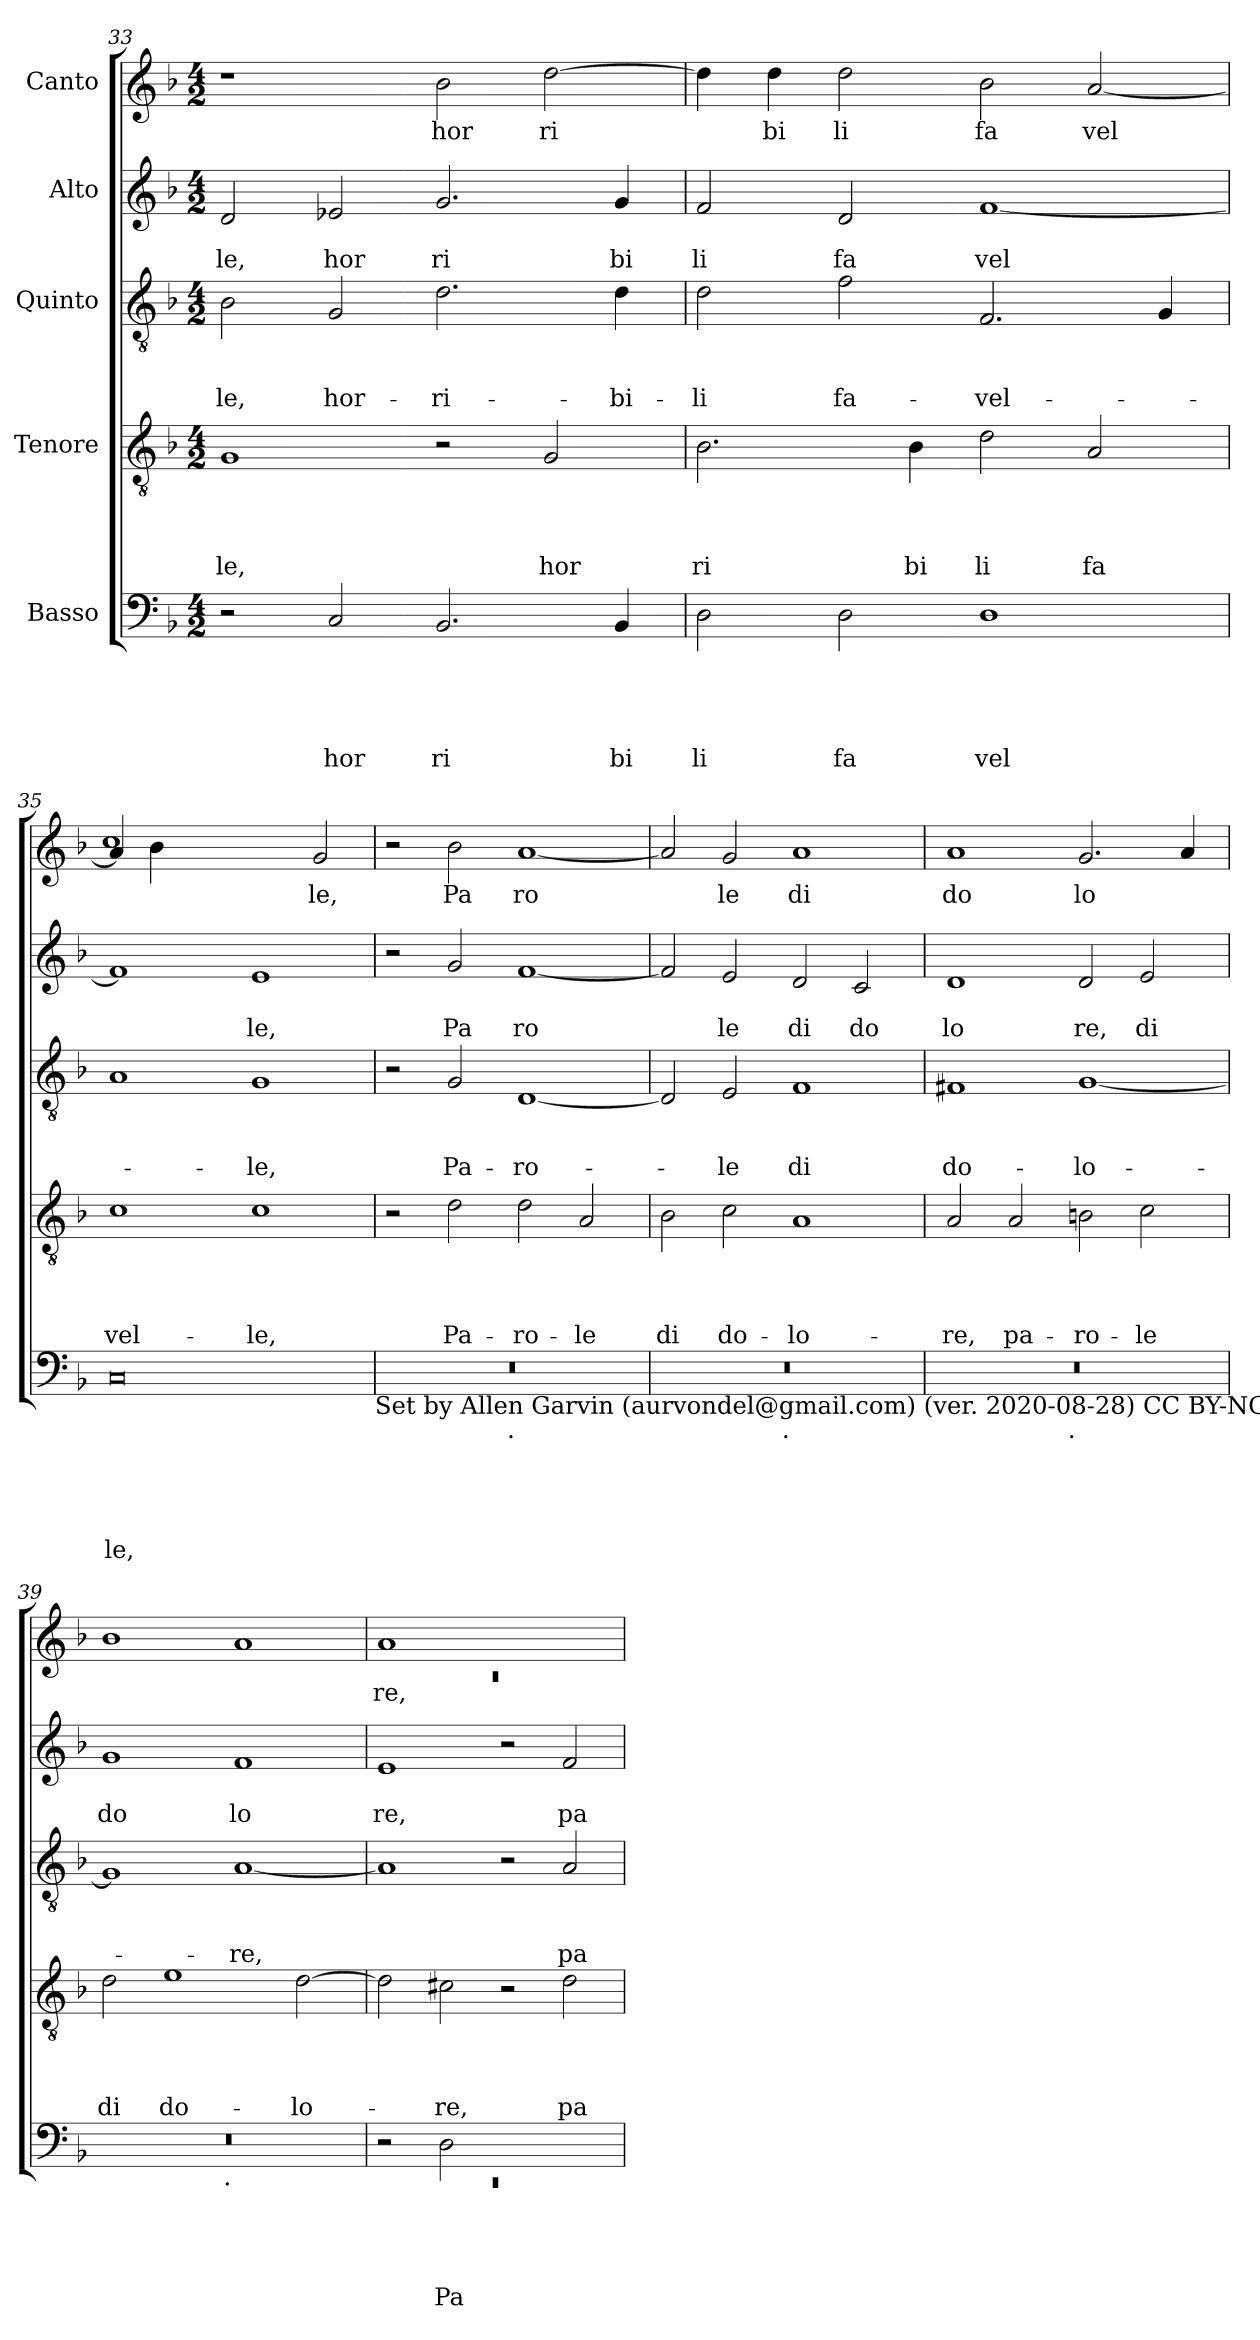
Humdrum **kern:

**kern	**text	**text	**text	**text	**text	**kern	**text	**text	**text	**text	**kern	**text	**text	**text	**kern	**text	**text	**kern	**text
*part5	*part5	*part5	*part5	*part5	*part5	*part4	*part4	*part4	*part4	*part4	*part3	*part3	*part3	*part3	*part2	*part2	*part2	*part1	*part1
*staff5	*staff5	*staff5	*staff5	*staff5	*staff5	*staff4	*staff4	*staff4	*staff4	*staff4	*staff3	*staff3	*staff3	*staff3	*staff2	*staff2	*staff2	*staff1	*staff1
*I"Basso	*	*	*	*	*	*I"Tenore	*	*	*	*	*I"Quinto	*	*	*	*I"Alto	*	*	*I"Canto	*
*clefF4	*	*	*	*	*	*clefGv2	*	*	*	*	*clefGv2	*	*	*	*clefG2	*	*	*clefG2	*
*k[b-]	*	*	*	*	*	*k[b-]	*	*	*	*	*k[b-]	*	*	*	*k[b-]	*	*	*k[b-]	*
*F:	*	*	*	*	*	*F:	*	*	*	*	*F:	*	*	*	*F:	*	*	*F:	*
*M4/2	*	*	*	*	*	*M4/2	*	*	*	*	*M4/2	*	*	*	*M4/2	*	*	*M4/2	*
=33	=33	=33	=33	=33	=33	=33	=33	=33	=33	=33	=33	=33	=33	=33	=33	=33	=33	=33	=33
!	!	!	!	!	!	!	!	!	!	!LO:LY:b	!	!	!	!LO:LY:b	!	!	!LO:LY:b	!	!
2r	.	.	.	.	.	1G	.	.	.	le,	2B-\	.	.	-le,	2d/	.	le,	1r	.
!	!	!	!	!	!LO:LY:b	!	!	!	!	!	!	!	!	!LO:LY:b	!	!	!LO:LY:b	!	!
2C/	.	.	.	.	hor	.	.	.	.	.	2G/	.	.	hor-	2e-X/	.	hor	.	.
!	!	!	!	!	!LO:LY:b	!	!	!	!	!	!	!	!	!LO:LY:b	!	!	!LO:LY:b	!	!LO:LY:b
2.BB-/	.	.	.	.	ri	2r	.	.	.	.	2.d\	.	.	-ri-	2.g/	.	ri	2b-\	hor
!	!	!	!	!	!	!	!	!	!	!LO:LY:b	!	!	!	!	!	!	!	!	!LO:LY:b
.	.	.	.	.	.	2G/	.	.	.	hor	.	.	.	.	.	.	.	[>2dd\	ri
!	!	!	!	!	!LO:LY:b	!	!	!	!	!	!	!	!	!LO:LY:b	!	!	!LO:LY:b	!	!
4BB-/	.	.	.	.	bi	.	.	.	.	.	4d\	.	.	-bi-	4g/	.	bi	.	.
=34	=34	=34	=34	=34	=34	=34	=34	=34	=34	=34	=34	=34	=34	=34	=34	=34	=34	=34	=34
!	!	!	!	!	!LO:LY:b	!	!	!	!	!LO:LY:b	!	!	!	!LO:LY:b	!	!	!LO:LY:b	!	!
2D\	.	.	.	.	li	2.B-\	.	.	.	ri	2d\	.	.	-li	2f/	.	li	4dd\]	.
!	!	!	!	!	!	!	!	!	!	!	!	!	!	!	!	!	!	!	!LO:LY:b
.	.	.	.	.	.	.	.	.	.	.	.	.	.	.	.	.	.	4dd\	bi
!	!	!	!	!	!LO:LY:b	!	!	!	!	!	!	!	!	!LO:LY:b	!	!	!LO:LY:b	!	!LO:LY:b
2D\	.	.	.	.	fa	.	.	.	.	.	2f\	.	.	fa-	2d/	.	fa	2dd\	li
!	!	!	!	!	!	!	!	!	!	!LO:LY:b	!	!	!	!	!	!	!	!	!
.	.	.	.	.	.	4B-\	.	.	.	bi	.	.	.	.	.	.	.	.	.
!	!	!	!	!	!LO:LY:b	!	!	!	!	!LO:LY:b	!	!	!	!LO:LY:b	!	!	!LO:LY:b	!	!LO:LY:b
1D	.	.	.	.	vel	2d\	.	.	.	li	2.F/	.	.	-vel-	[<1f	.	vel	2b-\	fa
!	!	!	!	!	!	!	!	!	!	!LO:LY:b	!	!	!	!	!	!	!	!	!LO:LY:b
.	.	.	.	.	.	2A/	.	.	.	fa	.	.	.	.	.	.	.	[<2a/	vel
.	.	.	.	.	.	.	.	.	.	.	4G/	.	.	.	.	.	.	.	.
!!LO:LB:g=z
=35	=35	=35	=35	=35	=35	=35	=35	=35	=35	=35	=35	=35	=35	=35	=35	=35	=35	=35	=35
!	!	!	!	!	!LO:LY:b	!	!	!	!	!LO:LY:b	!	!	!	!	!	!	!	!	!
*	*	*	*	*	*	*	*	*	*	*	*	*	*	*	*	*	*	*^	*
0C	.	.	.	.	le,	1c	.	.	.	vel-	1A	.	.	.	1f]	.	.	4a/]	1cc	.
.	.	.	.	.	.	.	.	.	.	.	.	.	.	.	.	.	.	4b-\	.	.
.	.	.	.	.	.	.	.	.	.	.	.	.	.	.	.	.	.	1ryy	.	.
!	!	!	!	!	!	!	!	!	!	!LO:LY:b	!	!	!	!LO:LY:b	!	!	!LO:LY:b	!	!	!
.	.	.	.	.	.	1c	.	.	.	-le,	1G	.	.	-le,	1e	.	le,	.	1ryy	.
!	!	!	!	!	!	!	!	!	!	!	!	!	!	!	!	!	!	!	!	!LO:LY:b
.	.	.	.	.	.	.	.	.	.	.	.	.	.	.	.	.	.	2g/	.	le,
*	*	*	*	*	*	*	*	*	*	*	*	*	*	*	*	*	*	*v	*v	*
!LO:TX:b:t=Set by Allen Garvin (aurvondel@gmail.com) (ver. 2020-08-28) CC BY-NC 2.5	!	!	!	!	!	!	!	!	!	!	!	!	!	!	!	!	!	!	!
=36	=36	=36	=36	=36	=36	=36	=36	=36	=36	=36	=36	=36	=36	=36	=36	=36	=36	=36	=36
*^	*	*	*	*	*	*	*	*	*	*	*	*	*	*	*	*	*	*	*
0r	2ryy	.	.	.	.	.	2r	.	.	.	.	2r	.	.	.	2r	.	.	2r	.
!	!	!	!	!	!	!	!	!	!	!	!LO:LY:b	!	!	!	!LO:LY:b	!	!	!LO:LY:b	!	!LO:LY:b
.	4...ryy	.	.	.	.	.	2d\	.	.	.	Pa-	2G/	.	.	Pa-	2g/	.	Pa	2b-\	Pa
!	!LO:TX:b:t=.	!	!	!	!	!	!	!	!	!	!	!	!	!	!	!	!	!	!	!
.	1ryy	.	.	.	.	.	.	.	.	.	.	.	.	.	.	.	.	.	.	.
!	!	!	!	!	!	!	!	!	!	!	!LO:LY:b	!	!	!	!LO:LY:b	!	!	!LO:LY:b	!	!LO:LY:b
.	.	.	.	.	.	.	2d\	.	.	.	-ro-	[<1D	.	.	-ro-	[<1f	.	ro	[<1a	ro
!	!	!	!	!	!	!	!	!	!	!	!LO:LY:b	!	!	!	!	!	!	!	!	!
.	.	.	.	.	.	.	2A/	.	.	.	-le	.	.	.	.	.	.	.	.	.
.	32ryy	.	.	.	.	.	.	.	.	.	.	.	.	.	.	.	.	.	.	.
=37	=37	=37	=37	=37	=37	=37	=37	=37	=37	=37	=37	=37	=37	=37	=37	=37	=37	=37	=37	=37
!	!	!	!	!	!	!	!	!	!	!	!LO:LY:b	!	!	!	!	!	!	!	!	!
0r	2ryy	.	.	.	.	.	2B-\	.	.	.	di	2D/]	.	.	.	2f/]	.	.	2a/]	.
!	!	!	!	!	!	!	!	!	!	!	!LO:LY:b	!	!	!	!LO:LY:b	!	!	!LO:LY:b	!	!LO:LY:b
.	4...ryy	.	.	.	.	.	2c\	.	.	.	do-	2E/	.	.	-le	2e/	.	le	2g/	le
!	!LO:TX:b:t=.	!	!	!	!	!	!	!	!	!	!	!	!	!	!	!	!	!	!	!
.	1ryy	.	.	.	.	.	.	.	.	.	.	.	.	.	.	.	.	.	.	.
!	!	!	!	!	!	!	!	!	!	!	!LO:LY:b	!	!	!	!LO:LY:b	!	!	!LO:LY:b	!	!LO:LY:b
.	.	.	.	.	.	.	1A	.	.	.	-lo-	1F	.	.	di	2d/	.	di	1a	di
!	!	!	!	!	!	!	!	!	!	!	!	!	!	!	!	!	!	!LO:LY:b	!	!
.	.	.	.	.	.	.	.	.	.	.	.	.	.	.	.	2c/	.	do	.	.
.	32ryy	.	.	.	.	.	.	.	.	.	.	.	.	.	.	.	.	.	.	.
=38	=38	=38	=38	=38	=38	=38	=38	=38	=38	=38	=38	=38	=38	=38	=38	=38	=38	=38	=38	=38
!	!	!	!	!	!	!	!	!	!	!	!LO:LY:b	!	!	!	!LO:LY:b	!	!	!LO:LY:b	!	!LO:LY:b
0r	2ryy	.	.	.	.	.	2A/	.	.	.	-re,	1F#X	.	.	do-	1d	.	lo	1a	do
!	!	!	!	!	!	!	!	!	!	!	!LO:LY:b	!	!	!	!	!	!	!	!	!
.	4...ryy	.	.	.	.	.	2A/	.	.	.	pa-	.	.	.	.	.	.	.	.	.
!	!LO:TX:b:t=.	!	!	!	!	!	!	!	!	!	!	!	!	!	!	!	!	!	!	!
.	1ryy	.	.	.	.	.	.	.	.	.	.	.	.	.	.	.	.	.	.	.
!	!	!	!	!	!	!	!	!	!	!	!LO:LY:b	!	!	!	!LO:LY:b	!	!	!LO:LY:b	!	!LO:LY:b
.	.	.	.	.	.	.	2Bn\	.	.	.	-ro-	[<1G	.	.	-lo-	2d/	.	re,	2.g/	lo
!	!	!	!	!	!	!	!	!	!	!	!LO:LY:b	!	!	!	!	!	!	!LO:LY:b	!	!
.	.	.	.	.	.	.	2c\	.	.	.	-le	.	.	.	.	2e/	.	di	.	.
.	.	.	.	.	.	.	.	.	.	.	.	.	.	.	.	.	.	.	4a/	.
.	32ryy	.	.	.	.	.	.	.	.	.	.	.	.	.	.	.	.	.	.	.
=39	=39	=39	=39	=39	=39	=39	=39	=39	=39	=39	=39	=39	=39	=39	=39	=39	=39	=39	=39	=39
!	!	!	!	!	!	!	!	!	!	!	!LO:LY:b	!	!	!	!	!	!	!LO:LY:b	!	!
0r	2ryy	.	.	.	.	.	2d\	.	.	.	di	1G]	.	.	.	1g	.	do	1b-	.
!	!	!	!	!	!	!	!	!	!	!	!LO:LY:b	!	!	!	!	!	!	!	!	!
.	4...ryy	.	.	.	.	.	1e	.	.	.	do-	.	.	.	.	.	.	.	.	.
!	!LO:TX:b:t=.	!	!	!	!	!	!	!	!	!	!	!	!	!	!	!	!	!	!	!
.	1ryy	.	.	.	.	.	.	.	.	.	.	.	.	.	.	.	.	.	.	.
!	!	!	!	!	!	!	!	!	!	!	!	!	!	!	!LO:LY:b	!	!	!LO:LY:b	!	!
.	.	.	.	.	.	.	.	.	.	.	.	[<1A	.	.	-re,	1f	.	lo	1a	.
!	!	!	!	!	!	!	!	!	!	!	!LO:LY:b	!	!	!	!	!	!	!	!	!
.	.	.	.	.	.	.	[>2d\	.	.	.	-lo-	.	.	.	.	.	.	.	.	.
.	32ryy	.	.	.	.	.	.	.	.	.	.	.	.	.	.	.	.	.	.	.
=40	=40	=40	=40	=40	=40	=40	=40	=40	=40	=40	=40	=40	=40	=40	=40	=40	=40	=40	=40	=40
*	*	*	*	*	*	*	*	*	*	*	*	*	*	*	*	*	*	*	*^	*
!	!LO:N:vis=1	!	!	!	!	!	!	!	!	!	!	!	!	!	!	!	!	!LO:LY:b	!	!LO:N:vis=1	!LO:LY:b
*	*^	*	*	*	*	*	*	*	*	*	*	*	*	*	*	*	*	*	*	*	*
0ryy	0rEE	2r	.	.	.	.	.	2d\]	.	.	.	.	1A]	.	.	.	1e	.	re,	1a	0rc	re,
!	!	!	!	!	!	!	!LO:LY:b	!	!	!	!	!LO:LY:b	!	!	!	!	!	!	!	!	!	!
.	.	2D\	.	.	.	.	Pa	2c#X\	.	.	.	-re,	.	.	.	.	.	.	.	.	.	.
.	.	1ryy	.	.	.	.	.	2r	.	.	.	.	2r	.	.	.	2r	.	.	1ryy	.	.
!	!	!	!	!	!	!	!	!	!	!	!	!LO:LY:b	!	!	!	!LO:LY:b	!	!	!LO:LY:b	!	!	!
.	.	.	.	.	.	.	.	2d\	.	.	.	pa-	2A/	.	.	pa-	2f/	.	pa	.	.	.
*v	*v	*v	*	*	*	*	*	*	*	*	*	*	*	*	*	*	*	*	*	*v	*v	*
=	=	=	=	=	=	=	=	=	=	=	=	=	=	=	=	=	=	=	=
*-	*-	*-	*-	*-	*-	*-	*-	*-	*-	*-	*-	*-	*-	*-	*-	*-	*-	*-	*-
